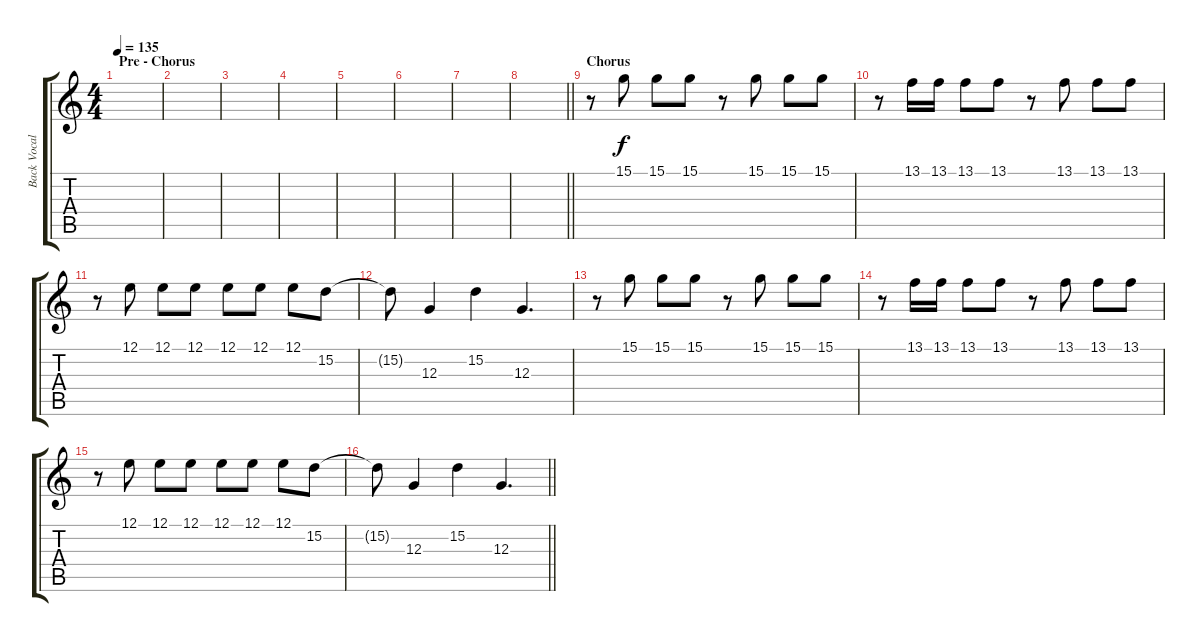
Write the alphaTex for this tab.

\track ("Back Vocals" "Back Vocal") {instrument clarinet}
\staff {score tabs}
\tuning (E4 B3 G3 D3 A2 E2) {hide}
\ts (4 4)
\section ("" "Pre - Chorus")
\tempo 135
\clef g2
\ks c
|
|
|
|
|
|
|
\barLineRight lightlight
|
\section ("" "Chorus")
r.8{instrument choiraahs} 15.1.8 15.1.8 15.1.8 r.8 15.1.8 15.1.8 15.1.8 |
r.8 13.1.16 13.1.16 13.1.8 13.1.8 r.8 13.1.8 13.1.8 13.1.8 |
r.8 12.1.8 12.1.8 12.1.8 12.1.8 12.1.8 12.1.8 15.2.8 |
15.2{t}.8 12.3.4 15.2.4 12.3.4{d} |
r.8 15.1.8 15.1.8 15.1.8 r.8 15.1.8 15.1.8 15.1.8 |
r.8 13.1.16 13.1.16 13.1.8 13.1.8 r.8 13.1.8 13.1.8 13.1.8 |
r.8 12.1.8 12.1.8 12.1.8 12.1.8 12.1.8 12.1.8 15.2.8 |
\barLineRight lightlight
15.2{t}.8 12.3.4 15.2.4 12.3.4{d}
